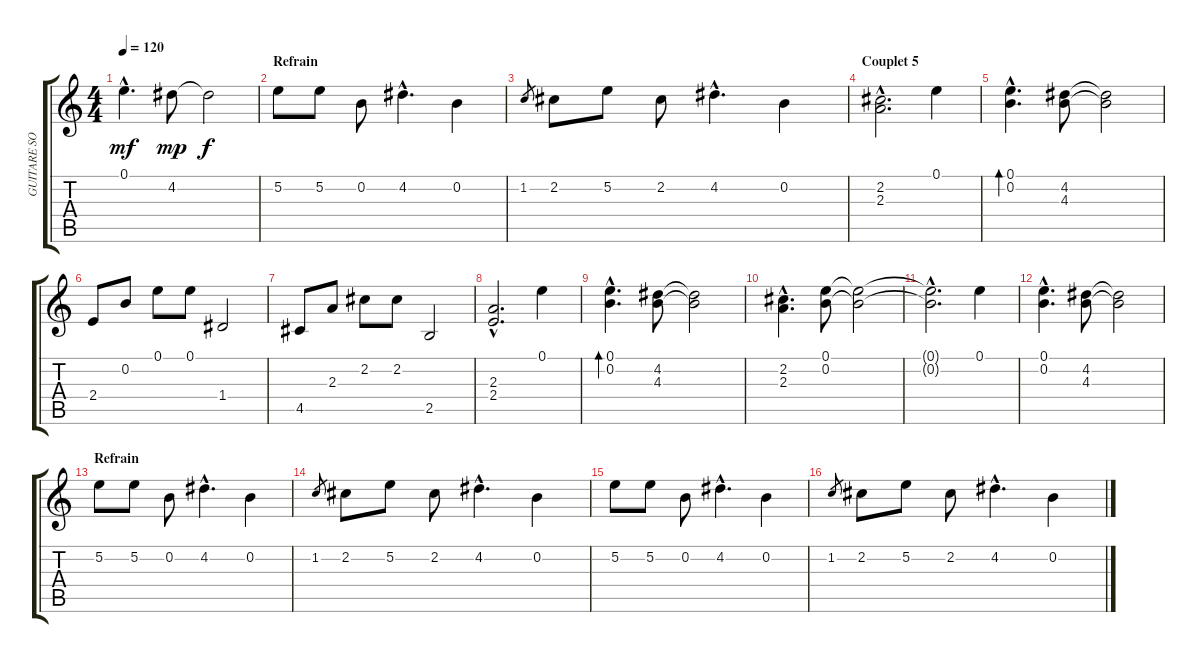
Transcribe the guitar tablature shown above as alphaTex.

\track ("GUITARE SOLO" "GUITARE SO") {instrument overdrivenguitar}
\staff {score tabs}
\tuning (E4 B3 G3 D3 A2 E2) {hide}
\ts (4 4)
\tempo 120
\clef g2
\ks c
0.1{hac}.4{d dy mf} 4.2.8{dy mp} 4.2{t}.2{dy f} |
\section ("" "Refrain")
5.2.8 5.2.8 0.2.8 4.2{hac}.4{d} 0.2.4 |
1.2.8{gr} 2.2.8 5.2.8 2.2.8 4.2{hac}.4{d} 0.2.4 |
\section ("" "Couplet 5")
(2.2{hac} 2.3{hac}).2{d} 0.1.4 |
(0.1{hac} 0.2{hac}).4{d bd 240} (4.2 4.3).8 (4.2{t} 4.3{t}).2 |
2.4.8 0.2.8 0.1.8 0.1.8 1.4.2 |
4.5.8 2.3.8 2.2.8 2.2.8 2.5.2 |
(2.3{hac} 2.4{hac}).2{d} 0.1.4 |
(0.1{hac} 0.2{hac}).4{d bd 60} (4.2 4.3).8 (4.2{t} 4.3{t}).2 |
(2.2{hac} 2.3{hac}).4{d} (0.1 0.2).8 (0.1{t} 0.2{t}).2 |
(0.1{hac t} 0.2{hac t}).2{d} 0.1.4 |
(0.1{hac} 0.2{hac}).4{d} (4.2 4.3).8 (4.2{t} 4.3{t}).2 |
\section ("" "Refrain")
5.2.8 5.2.8 0.2.8 4.2{hac}.4{d} 0.2.4 |
1.2.8{gr} 2.2.8 5.2.8 2.2.8 4.2{hac}.4{d} 0.2.4 |
5.2.8 5.2.8 0.2.8 4.2{hac}.4{d} 0.2.4 |
1.2.8{gr} 2.2.8 5.2.8 2.2.8 4.2{hac}.4{d} 0.2.4
